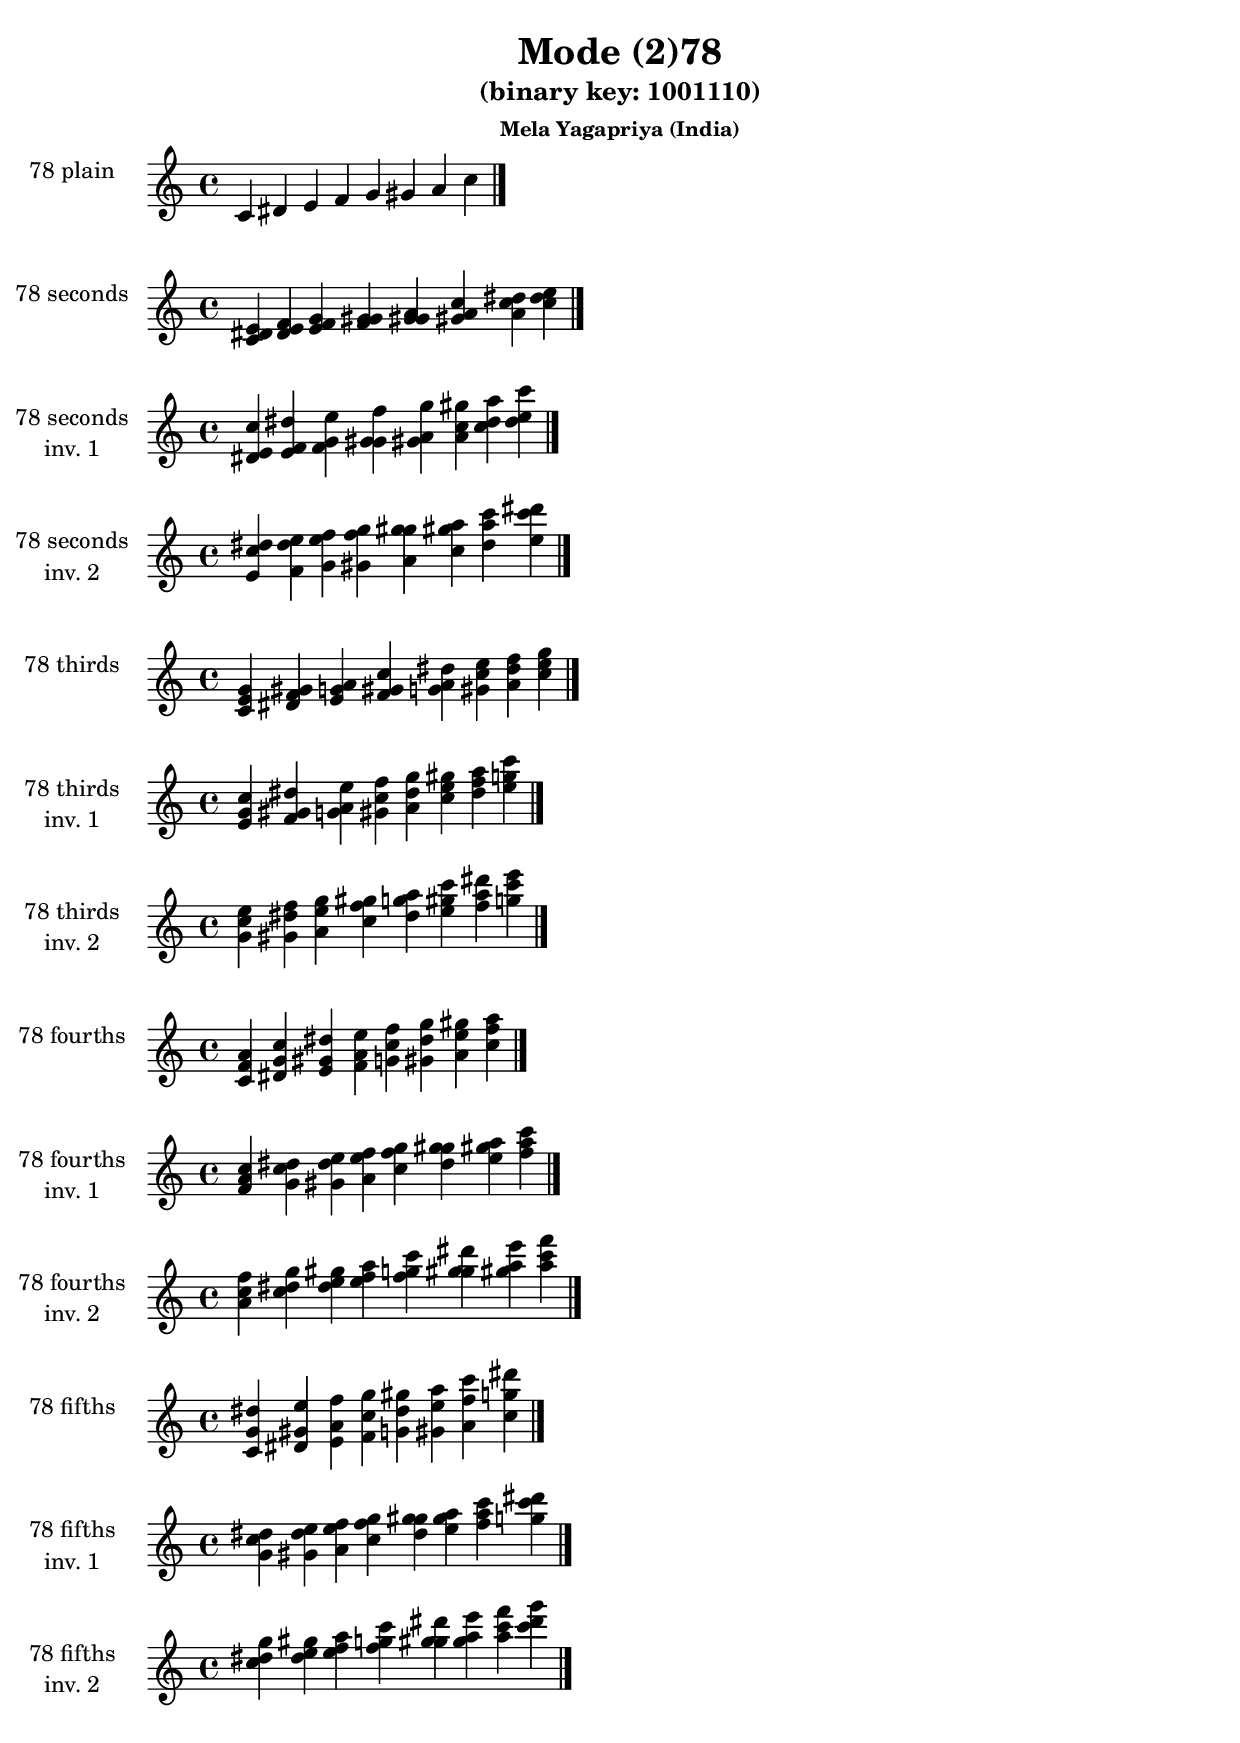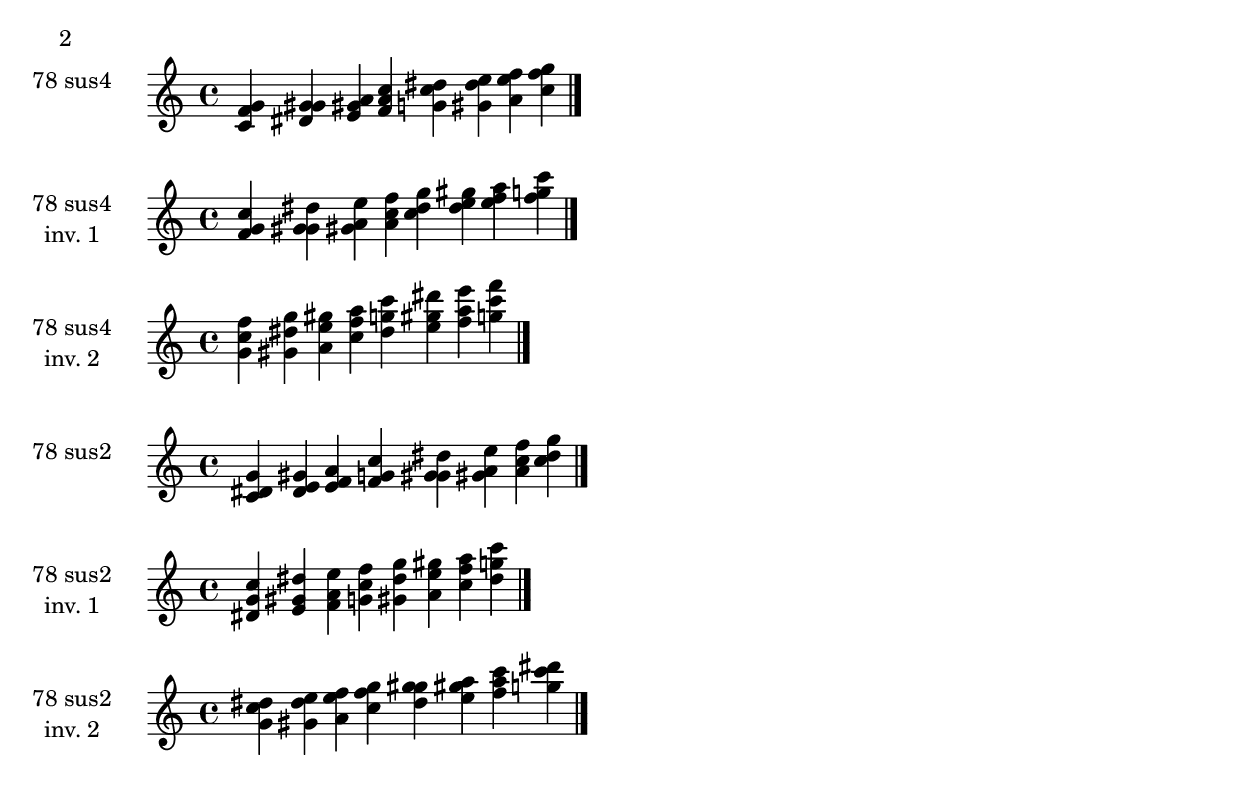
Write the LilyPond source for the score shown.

\version "2.19.0"

\header {
  title = "Mode (2)78"
  subtitle = "(binary key: 1001110)"
  subsubtitle =  \markup { \left-align \column {
      "Mela Yagapriya (India)"
    }
  }
 %% Remove default LilyPond tagline
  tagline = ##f
}

\paper {
  #(set-paper-size "a4")
}

global = {
  \key c \major
  \time 4/4
  \tempo 4=100
}

\book {
  \score {
    \new Staff \with {
      instrumentName =  \markup { \column {
         \hcenter-in #14 \line { 78 plain }
         \hcenter-in #14 \line {  } } }
      midiInstrument = "oboe"
    } { \accidentalStyle "default"
        \cadenzaOn c' dis' e' f' g' gis' a' c''  \cadenzaOff \bar "|." }
    \layout { }
  }
  \score {
    \new Staff \with {
      instrumentName =  \markup { \column {
         \hcenter-in #14 \line { 78 seconds }
         \hcenter-in #14 \line {  } } }
      midiInstrument = "oboe"
    } { \accidentalStyle "default"
        \cadenzaOn <c' dis' e'> <dis' e' f'> <e' f' g'> <f' g' gis'> <g' gis' a'> <gis' a' c''> <a' c'' dis''> <c'' dis'' e''>  \cadenzaOff \bar "|." }
    \layout { }
  }
  \score {
    \new Staff \with {
      instrumentName =  \markup { \column {
         \hcenter-in #14 \line { 78 seconds }
         \hcenter-in #14 \line { inv. 1 } } }
      midiInstrument = "oboe"
    } { \accidentalStyle "default"
        \cadenzaOn <dis' e' c''> <e' f' dis''> <f' g' e''> <g' gis' f''> <gis' a' g''> <a' c'' gis''> <c'' dis'' a''> <dis'' e'' c'''>  \cadenzaOff \bar "|." }
    \layout { }
  }
  \score {
    \new Staff \with {
      instrumentName =  \markup { \column {
         \hcenter-in #14 \line { 78 seconds }
         \hcenter-in #14 \line { inv. 2 } } }
      midiInstrument = "oboe"
    } { \accidentalStyle "default"
        \cadenzaOn <e' c'' dis''> <f' dis'' e''> <g' e'' f''> <gis' f'' g''> <a' g'' gis''> <c'' gis'' a''> <dis'' a'' c'''> <e'' c''' dis'''>  \cadenzaOff \bar "|." }
    \layout { }
  }
  \score {
    \new Staff \with {
      instrumentName =  \markup { \column {
         \hcenter-in #14 \line { 78 thirds }
         \hcenter-in #14 \line {  } } }
      midiInstrument = "oboe"
    } { \accidentalStyle "default"
        \cadenzaOn <c' e' g'> <dis' f' gis'> <e' g' a'> <f' gis' c''> <g' a' dis''> <gis' c'' e''> <a' dis'' f''> <c'' e'' g''>  \cadenzaOff \bar "|." }
    \layout { }
  }
  \score {
    \new Staff \with {
      instrumentName =  \markup { \column {
         \hcenter-in #14 \line { 78 thirds }
         \hcenter-in #14 \line { inv. 1 } } }
      midiInstrument = "oboe"
    } { \accidentalStyle "default"
        \cadenzaOn <e' g' c''> <f' gis' dis''> <g' a' e''> <gis' c'' f''> <a' dis'' g''> <c'' e'' gis''> <dis'' f'' a''> <e'' g'' c'''>  \cadenzaOff \bar "|." }
    \layout { }
  }
  \score {
    \new Staff \with {
      instrumentName =  \markup { \column {
         \hcenter-in #14 \line { 78 thirds }
         \hcenter-in #14 \line { inv. 2 } } }
      midiInstrument = "oboe"
    } { \accidentalStyle "default"
        \cadenzaOn <g' c'' e''> <gis' dis'' f''> <a' e'' g''> <c'' f'' gis''> <dis'' g'' a''> <e'' gis'' c'''> <f'' a'' dis'''> <g'' c''' e'''>  \cadenzaOff \bar "|." }
    \layout { }
  }
  \score {
    \new Staff \with {
      instrumentName =  \markup { \column {
         \hcenter-in #14 \line { 78 fourths }
         \hcenter-in #14 \line {  } } }
      midiInstrument = "oboe"
    } { \accidentalStyle "default"
        \cadenzaOn <c' f' a'> <dis' g' c''> <e' gis' dis''> <f' a' e''> <g' c'' f''> <gis' dis'' g''> <a' e'' gis''> <c'' f'' a''>  \cadenzaOff \bar "|." }
    \layout { }
  }
  \score {
    \new Staff \with {
      instrumentName =  \markup { \column {
         \hcenter-in #14 \line { 78 fourths }
         \hcenter-in #14 \line { inv. 1 } } }
      midiInstrument = "oboe"
    } { \accidentalStyle "default"
        \cadenzaOn <f' a' c''> <g' c'' dis''> <gis' dis'' e''> <a' e'' f''> <c'' f'' g''> <dis'' g'' gis''> <e'' gis'' a''> <f'' a'' c'''>  \cadenzaOff \bar "|." }
    \layout { }
  }
  \score {
    \new Staff \with {
      instrumentName =  \markup { \column {
         \hcenter-in #14 \line { 78 fourths }
         \hcenter-in #14 \line { inv. 2 } } }
      midiInstrument = "oboe"
    } { \accidentalStyle "default"
        \cadenzaOn <a' c'' f''> <c'' dis'' g''> <dis'' e'' gis''> <e'' f'' a''> <f'' g'' c'''> <g'' gis'' dis'''> <gis'' a'' e'''> <a'' c''' f'''>  \cadenzaOff \bar "|." }
    \layout { }
  }
  \score {
    \new Staff \with {
      instrumentName =  \markup { \column {
         \hcenter-in #14 \line { 78 fifths }
         \hcenter-in #14 \line {  } } }
      midiInstrument = "oboe"
    } { \accidentalStyle "default"
        \cadenzaOn <c' g' dis''> <dis' gis' e''> <e' a' f''> <f' c'' g''> <g' dis'' gis''> <gis' e'' a''> <a' f'' c'''> <c'' g'' dis'''>  \cadenzaOff \bar "|." }
    \layout { }
  }
  \score {
    \new Staff \with {
      instrumentName =  \markup { \column {
         \hcenter-in #14 \line { 78 fifths }
         \hcenter-in #14 \line { inv. 1 } } }
      midiInstrument = "oboe"
    } { \accidentalStyle "default"
        \cadenzaOn <g' dis'' c''> <gis' e'' dis''> <a' f'' e''> <c'' g'' f''> <dis'' gis'' g''> <e'' a'' gis''> <f'' c''' a''> <g'' dis''' c'''>  \cadenzaOff \bar "|." }
    \layout { }
  }
  \score {
    \new Staff \with {
      instrumentName =  \markup { \column {
         \hcenter-in #14 \line { 78 fifths }
         \hcenter-in #14 \line { inv. 2 } } }
      midiInstrument = "oboe"
    } { \accidentalStyle "default"
        \cadenzaOn <dis'' c'' g''> <e'' dis'' gis''> <f'' e'' a''> <g'' f'' c'''> <gis'' g'' dis'''> <a'' gis'' e'''> <c''' a'' f'''> <dis''' c''' g'''>  \cadenzaOff \bar "|." }
    \layout { }
  }
  \score {
    \new Staff \with {
      instrumentName =  \markup { \column {
         \hcenter-in #14 \line { 78 sus4 }
         \hcenter-in #14 \line {  } } }
      midiInstrument = "oboe"
    } { \accidentalStyle "default"
        \cadenzaOn <c' f' g'> <dis' g' gis'> <e' gis' a'> <f' a' c''> <g' c'' dis''> <gis' dis'' e''> <a' e'' f''> <c'' f'' g''>  \cadenzaOff \bar "|." }
    \layout { }
  }
  \score {
    \new Staff \with {
      instrumentName =  \markup { \column {
         \hcenter-in #14 \line { 78 sus4 }
         \hcenter-in #14 \line { inv. 1 } } }
      midiInstrument = "oboe"
    } { \accidentalStyle "default"
        \cadenzaOn <f' g' c''> <g' gis' dis''> <gis' a' e''> <a' c'' f''> <c'' dis'' g''> <dis'' e'' gis''> <e'' f'' a''> <f'' g'' c'''>  \cadenzaOff \bar "|." }
    \layout { }
  }
  \score {
    \new Staff \with {
      instrumentName =  \markup { \column {
         \hcenter-in #14 \line { 78 sus4 }
         \hcenter-in #14 \line { inv. 2 } } }
      midiInstrument = "oboe"
    } { \accidentalStyle "default"
        \cadenzaOn <g' c'' f''> <gis' dis'' g''> <a' e'' gis''> <c'' f'' a''> <dis'' g'' c'''> <e'' gis'' dis'''> <f'' a'' e'''> <g'' c''' f'''>  \cadenzaOff \bar "|." }
    \layout { }
  }
  \score {
    \new Staff \with {
      instrumentName =  \markup { \column {
         \hcenter-in #14 \line { 78 sus2 }
         \hcenter-in #14 \line {  } } }
      midiInstrument = "oboe"
    } { \accidentalStyle "default"
        \cadenzaOn <c' dis' g'> <dis' e' gis'> <e' f' a'> <f' g' c''> <g' gis' dis''> <gis' a' e''> <a' c'' f''> <c'' dis'' g''>  \cadenzaOff \bar "|." }
    \layout { }
  }
  \score {
    \new Staff \with {
      instrumentName =  \markup { \column {
         \hcenter-in #14 \line { 78 sus2 }
         \hcenter-in #14 \line { inv. 1 } } }
      midiInstrument = "oboe"
    } { \accidentalStyle "default"
        \cadenzaOn <dis' g' c''> <e' gis' dis''> <f' a' e''> <g' c'' f''> <gis' dis'' g''> <a' e'' gis''> <c'' f'' a''> <dis'' g'' c'''>  \cadenzaOff \bar "|." }
    \layout { }
  }
  \score {
    \new Staff \with {
      instrumentName =  \markup { \column {
         \hcenter-in #14 \line { 78 sus2 }
         \hcenter-in #14 \line { inv. 2 } } }
      midiInstrument = "oboe"
    } { \accidentalStyle "default"
        \cadenzaOn <g' c'' dis''> <gis' dis'' e''> <a' e'' f''> <c'' f'' g''> <dis'' g'' gis''> <e'' gis'' a''> <f'' a'' c'''> <g'' c''' dis'''>  \cadenzaOff \bar "|." }
    \layout { }
  }
}

\book {
  \bookOutputSuffix "plain_"
  \score {
    \new Staff \with {
      instrumentName =  \markup { \column {
         \hcenter-in #14 \line { 78 plain }
         \hcenter-in #14 \line {  } } }
      midiInstrument = "oboe"
    } { \accidentalStyle "default"
        \cadenzaOn c' dis' e' f' g' gis' a' c''  \cadenzaOff \bar "|." }
    \midi { }
  }
}
\book {
  \bookOutputSuffix "seconds_"
  \score {
    \new Staff \with {
      instrumentName =  \markup { \column {
         \hcenter-in #14 \line { 78 seconds }
         \hcenter-in #14 \line {  } } }
      midiInstrument = "oboe"
    } { \accidentalStyle "default"
        \cadenzaOn <c' dis' e'> <dis' e' f'> <e' f' g'> <f' g' gis'> <g' gis' a'> <gis' a' c''> <a' c'' dis''> <c'' dis'' e''>  \cadenzaOff \bar "|." }
    \midi { }
  }
}
\book {
  \bookOutputSuffix "seconds_inv. 1"
  \score {
    \new Staff \with {
      instrumentName =  \markup { \column {
         \hcenter-in #14 \line { 78 seconds }
         \hcenter-in #14 \line { inv. 1 } } }
      midiInstrument = "oboe"
    } { \accidentalStyle "default"
        \cadenzaOn <dis' e' c''> <e' f' dis''> <f' g' e''> <g' gis' f''> <gis' a' g''> <a' c'' gis''> <c'' dis'' a''> <dis'' e'' c'''>  \cadenzaOff \bar "|." }
    \midi { }
  }
}
\book {
  \bookOutputSuffix "seconds_inv. 2"
  \score {
    \new Staff \with {
      instrumentName =  \markup { \column {
         \hcenter-in #14 \line { 78 seconds }
         \hcenter-in #14 \line { inv. 2 } } }
      midiInstrument = "oboe"
    } { \accidentalStyle "default"
        \cadenzaOn <e' c'' dis''> <f' dis'' e''> <g' e'' f''> <gis' f'' g''> <a' g'' gis''> <c'' gis'' a''> <dis'' a'' c'''> <e'' c''' dis'''>  \cadenzaOff \bar "|." }
    \midi { }
  }
}
\book {
  \bookOutputSuffix "thirds_"
  \score {
    \new Staff \with {
      instrumentName =  \markup { \column {
         \hcenter-in #14 \line { 78 thirds }
         \hcenter-in #14 \line {  } } }
      midiInstrument = "oboe"
    } { \accidentalStyle "default"
        \cadenzaOn <c' e' g'> <dis' f' gis'> <e' g' a'> <f' gis' c''> <g' a' dis''> <gis' c'' e''> <a' dis'' f''> <c'' e'' g''>  \cadenzaOff \bar "|." }
    \midi { }
  }
}
\book {
  \bookOutputSuffix "thirds_inv. 1"
  \score {
    \new Staff \with {
      instrumentName =  \markup { \column {
         \hcenter-in #14 \line { 78 thirds }
         \hcenter-in #14 \line { inv. 1 } } }
      midiInstrument = "oboe"
    } { \accidentalStyle "default"
        \cadenzaOn <e' g' c''> <f' gis' dis''> <g' a' e''> <gis' c'' f''> <a' dis'' g''> <c'' e'' gis''> <dis'' f'' a''> <e'' g'' c'''>  \cadenzaOff \bar "|." }
    \midi { }
  }
}
\book {
  \bookOutputSuffix "thirds_inv. 2"
  \score {
    \new Staff \with {
      instrumentName =  \markup { \column {
         \hcenter-in #14 \line { 78 thirds }
         \hcenter-in #14 \line { inv. 2 } } }
      midiInstrument = "oboe"
    } { \accidentalStyle "default"
        \cadenzaOn <g' c'' e''> <gis' dis'' f''> <a' e'' g''> <c'' f'' gis''> <dis'' g'' a''> <e'' gis'' c'''> <f'' a'' dis'''> <g'' c''' e'''>  \cadenzaOff \bar "|." }
    \midi { }
  }
}
\book {
  \bookOutputSuffix "fourths_"
  \score {
    \new Staff \with {
      instrumentName =  \markup { \column {
         \hcenter-in #14 \line { 78 fourths }
         \hcenter-in #14 \line {  } } }
      midiInstrument = "oboe"
    } { \accidentalStyle "default"
        \cadenzaOn <c' f' a'> <dis' g' c''> <e' gis' dis''> <f' a' e''> <g' c'' f''> <gis' dis'' g''> <a' e'' gis''> <c'' f'' a''>  \cadenzaOff \bar "|." }
    \midi { }
  }
}
\book {
  \bookOutputSuffix "fourths_inv. 1"
  \score {
    \new Staff \with {
      instrumentName =  \markup { \column {
         \hcenter-in #14 \line { 78 fourths }
         \hcenter-in #14 \line { inv. 1 } } }
      midiInstrument = "oboe"
    } { \accidentalStyle "default"
        \cadenzaOn <f' a' c''> <g' c'' dis''> <gis' dis'' e''> <a' e'' f''> <c'' f'' g''> <dis'' g'' gis''> <e'' gis'' a''> <f'' a'' c'''>  \cadenzaOff \bar "|." }
    \midi { }
  }
}
\book {
  \bookOutputSuffix "fourths_inv. 2"
  \score {
    \new Staff \with {
      instrumentName =  \markup { \column {
         \hcenter-in #14 \line { 78 fourths }
         \hcenter-in #14 \line { inv. 2 } } }
      midiInstrument = "oboe"
    } { \accidentalStyle "default"
        \cadenzaOn <a' c'' f''> <c'' dis'' g''> <dis'' e'' gis''> <e'' f'' a''> <f'' g'' c'''> <g'' gis'' dis'''> <gis'' a'' e'''> <a'' c''' f'''>  \cadenzaOff \bar "|." }
    \midi { }
  }
}
\book {
  \bookOutputSuffix "fifths_"
  \score {
    \new Staff \with {
      instrumentName =  \markup { \column {
         \hcenter-in #14 \line { 78 fifths }
         \hcenter-in #14 \line {  } } }
      midiInstrument = "oboe"
    } { \accidentalStyle "default"
        \cadenzaOn <c' g' dis''> <dis' gis' e''> <e' a' f''> <f' c'' g''> <g' dis'' gis''> <gis' e'' a''> <a' f'' c'''> <c'' g'' dis'''>  \cadenzaOff \bar "|." }
    \midi { }
  }
}
\book {
  \bookOutputSuffix "fifths_inv. 1"
  \score {
    \new Staff \with {
      instrumentName =  \markup { \column {
         \hcenter-in #14 \line { 78 fifths }
         \hcenter-in #14 \line { inv. 1 } } }
      midiInstrument = "oboe"
    } { \accidentalStyle "default"
        \cadenzaOn <g' dis'' c''> <gis' e'' dis''> <a' f'' e''> <c'' g'' f''> <dis'' gis'' g''> <e'' a'' gis''> <f'' c''' a''> <g'' dis''' c'''>  \cadenzaOff \bar "|." }
    \midi { }
  }
}
\book {
  \bookOutputSuffix "fifths_inv. 2"
  \score {
    \new Staff \with {
      instrumentName =  \markup { \column {
         \hcenter-in #14 \line { 78 fifths }
         \hcenter-in #14 \line { inv. 2 } } }
      midiInstrument = "oboe"
    } { \accidentalStyle "default"
        \cadenzaOn <dis'' c'' g''> <e'' dis'' gis''> <f'' e'' a''> <g'' f'' c'''> <gis'' g'' dis'''> <a'' gis'' e'''> <c''' a'' f'''> <dis''' c''' g'''>  \cadenzaOff \bar "|." }
    \midi { }
  }
}
\book {
  \bookOutputSuffix "sus4_"
  \score {
    \new Staff \with {
      instrumentName =  \markup { \column {
         \hcenter-in #14 \line { 78 sus4 }
         \hcenter-in #14 \line {  } } }
      midiInstrument = "oboe"
    } { \accidentalStyle "default"
        \cadenzaOn <c' f' g'> <dis' g' gis'> <e' gis' a'> <f' a' c''> <g' c'' dis''> <gis' dis'' e''> <a' e'' f''> <c'' f'' g''>  \cadenzaOff \bar "|." }
    \midi { }
  }
}
\book {
  \bookOutputSuffix "sus4_inv. 1"
  \score {
    \new Staff \with {
      instrumentName =  \markup { \column {
         \hcenter-in #14 \line { 78 sus4 }
         \hcenter-in #14 \line { inv. 1 } } }
      midiInstrument = "oboe"
    } { \accidentalStyle "default"
        \cadenzaOn <f' g' c''> <g' gis' dis''> <gis' a' e''> <a' c'' f''> <c'' dis'' g''> <dis'' e'' gis''> <e'' f'' a''> <f'' g'' c'''>  \cadenzaOff \bar "|." }
    \midi { }
  }
}
\book {
  \bookOutputSuffix "sus4_inv. 2"
  \score {
    \new Staff \with {
      instrumentName =  \markup { \column {
         \hcenter-in #14 \line { 78 sus4 }
         \hcenter-in #14 \line { inv. 2 } } }
      midiInstrument = "oboe"
    } { \accidentalStyle "default"
        \cadenzaOn <g' c'' f''> <gis' dis'' g''> <a' e'' gis''> <c'' f'' a''> <dis'' g'' c'''> <e'' gis'' dis'''> <f'' a'' e'''> <g'' c''' f'''>  \cadenzaOff \bar "|." }
    \midi { }
  }
}
\book {
  \bookOutputSuffix "sus2_"
  \score {
    \new Staff \with {
      instrumentName =  \markup { \column {
         \hcenter-in #14 \line { 78 sus2 }
         \hcenter-in #14 \line {  } } }
      midiInstrument = "oboe"
    } { \accidentalStyle "default"
        \cadenzaOn <c' dis' g'> <dis' e' gis'> <e' f' a'> <f' g' c''> <g' gis' dis''> <gis' a' e''> <a' c'' f''> <c'' dis'' g''>  \cadenzaOff \bar "|." }
    \midi { }
  }
}
\book {
  \bookOutputSuffix "sus2_inv. 1"
  \score {
    \new Staff \with {
      instrumentName =  \markup { \column {
         \hcenter-in #14 \line { 78 sus2 }
         \hcenter-in #14 \line { inv. 1 } } }
      midiInstrument = "oboe"
    } { \accidentalStyle "default"
        \cadenzaOn <dis' g' c''> <e' gis' dis''> <f' a' e''> <g' c'' f''> <gis' dis'' g''> <a' e'' gis''> <c'' f'' a''> <dis'' g'' c'''>  \cadenzaOff \bar "|." }
    \midi { }
  }
}
\book {
  \bookOutputSuffix "sus2_inv. 2"
  \score {
    \new Staff \with {
      instrumentName =  \markup { \column {
         \hcenter-in #14 \line { 78 sus2 }
         \hcenter-in #14 \line { inv. 2 } } }
      midiInstrument = "oboe"
    } { \accidentalStyle "default"
        \cadenzaOn <g' c'' dis''> <gis' dis'' e''> <a' e'' f''> <c'' f'' g''> <dis'' g'' gis''> <e'' gis'' a''> <f'' a'' c'''> <g'' c''' dis'''>  \cadenzaOff \bar "|." }
    \midi { }
  }
}
